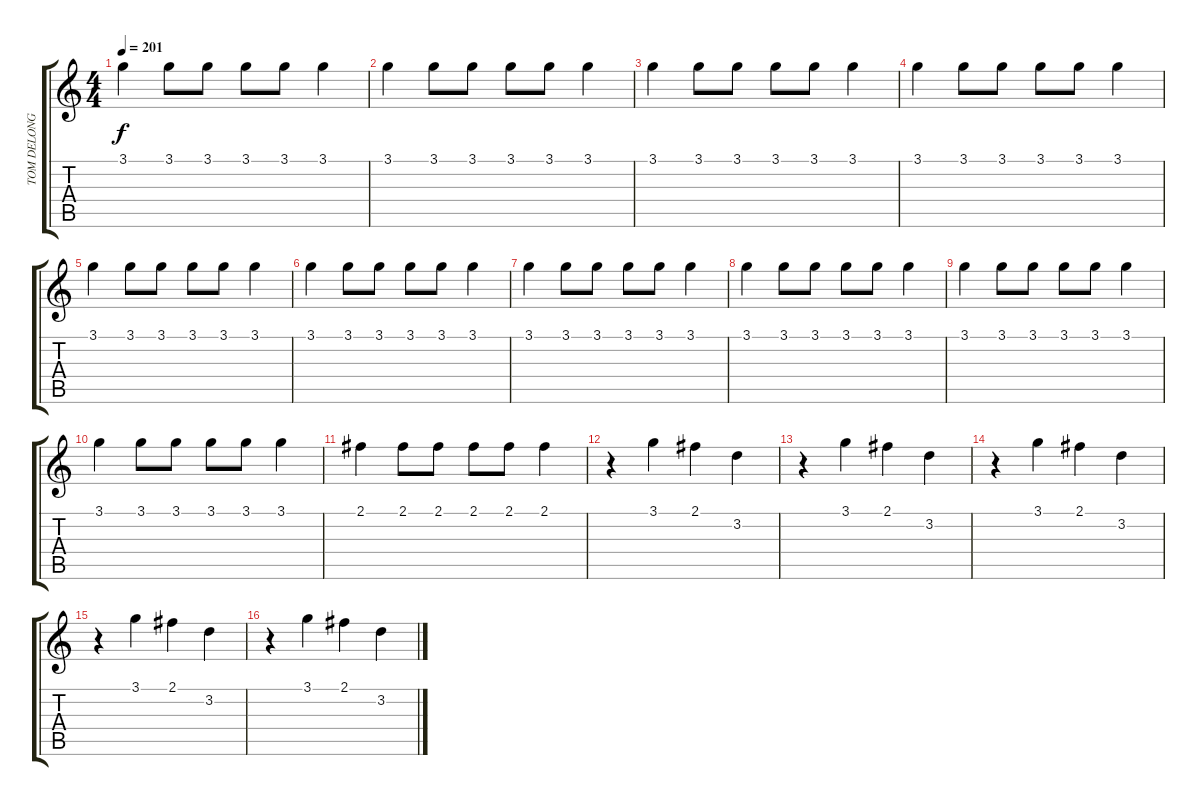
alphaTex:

\track ("TOM DELONGE" "TOM DELONG") {instrument distortionguitar}
\staff {score tabs}
\tuning (E4 B3 G3 D3 A2 E2) {hide}
\ts (4 4)
\tempo 201
\clef g2
\ks c
3.1.4{dy f} 3.1.8 3.1.8 3.1.8 3.1.8 3.1.4 |
3.1.4 3.1.8 3.1.8 3.1.8 3.1.8 3.1.4 |
3.1.4 3.1.8 3.1.8 3.1.8 3.1.8 3.1.4 |
3.1.4 3.1.8 3.1.8 3.1.8 3.1.8 3.1.4 |
3.1.4 3.1.8 3.1.8 3.1.8 3.1.8 3.1.4 |
3.1.4 3.1.8 3.1.8 3.1.8 3.1.8 3.1.4 |
3.1.4 3.1.8 3.1.8 3.1.8 3.1.8 3.1.4 |
3.1.4 3.1.8 3.1.8 3.1.8 3.1.8 3.1.4 |
3.1.4 3.1.8 3.1.8 3.1.8 3.1.8 3.1.4 |
3.1.4 3.1.8 3.1.8 3.1.8 3.1.8 3.1.4 |
2.1.4 2.1.8 2.1.8 2.1.8 2.1.8 2.1.4 |
r.4 3.1.4 2.1.4 3.2.4 |
r.4 3.1.4 2.1.4 3.2.4 |
r.4 3.1.4 2.1.4 3.2.4 |
r.4 3.1.4 2.1.4 3.2.4 |
r.4 3.1.4 2.1.4 3.2.4
